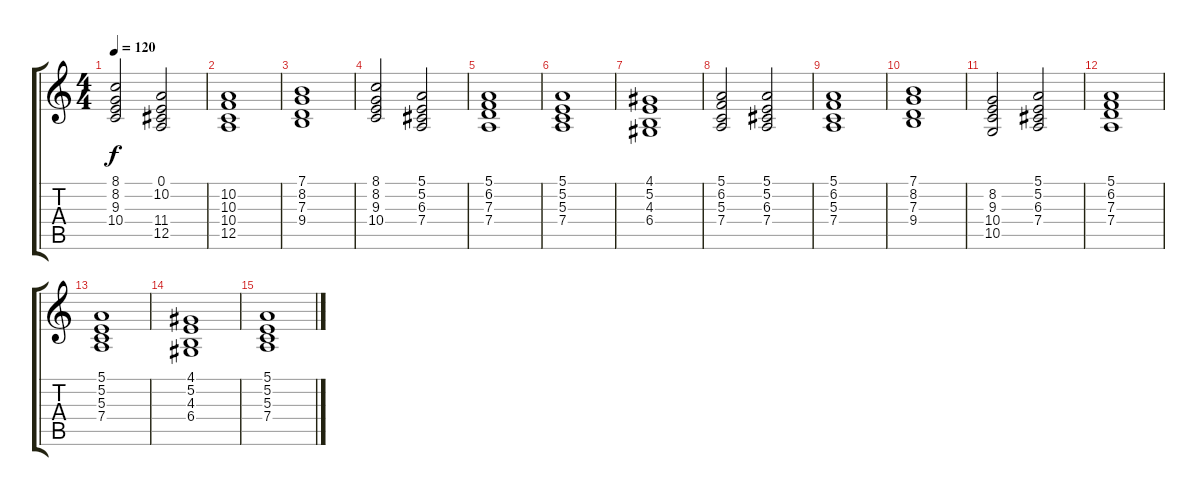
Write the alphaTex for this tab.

\track "" {instrument stringensemble1}
\staff {score tabs}
\tuning (E4 B3 G3 D3 A2 E2) {hide}
\ts (4 4)
\tempo 120
\clef g2
\ks c
(8.1 8.2 9.3 10.4).2{dy f} (0.1 10.2 11.4 12.5).2 |
(10.2 10.3 10.4 12.5).1 |
(7.1 8.2 7.3 9.4).1 |
(8.1 8.2 9.3 10.4).2 (5.1 5.2 6.3 7.4).2 |
(5.1 6.2 7.3 7.4).1 |
(5.1 5.2 5.3 7.4).1 |
(4.1 5.2 4.3 6.4).1 |
(5.1 6.2 5.3 7.4).2 (5.1 5.2 6.3 7.4).2 |
(5.1 6.2 5.3 7.4).1 |
(7.1 8.2 7.3 9.4).1 |
(8.2 9.3 10.4 10.5).2 (5.1 5.2 6.3 7.4).2 |
(5.1 6.2 7.3 7.4).1 |
(5.1 5.2 5.3 7.4).1 |
(4.1 5.2 4.3 6.4).1 |
(5.1 5.2 5.3 7.4).1
